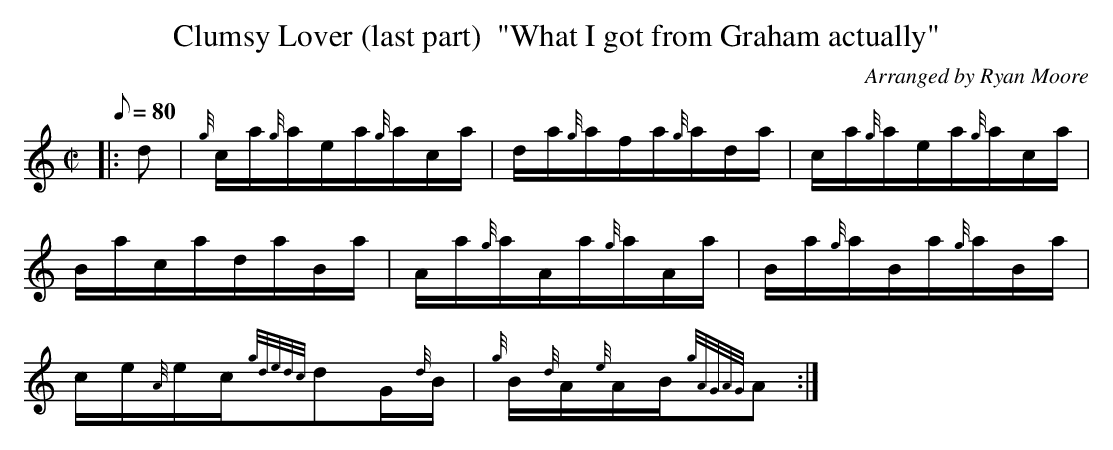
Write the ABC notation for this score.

X:1
T:Clumsy Lover (last part)  "What I got from Graham actually"
M:C|
L:1/8
Q:80
C:Arranged by Ryan Moore
K:HP
|: d | \
{g}c/2a/2{g}a/2e/2a/2{g}a/2c/2a/2 | \
d/2a/2{g}a/2f/2a/2{g}a/2d/2a/2 | \
c/2a/2{g}a/2e/2a/2{g}a/2c/2a/2 |
B/2a/2c/2a/2d/2a/2B/2a/2 | \
A/2a/2{g}a/2A/2a/2{g}a/2A/2a/2 | \
B/2a/2{g}a/2B/2a/2{g}a/2B/2a/2 |
c/2e/2{A}e/2c/2{gdedc}dG/2{d}B/2 | \
{g}B/2{d}A/2{e}A/2B/2{gAGAG}A :|
